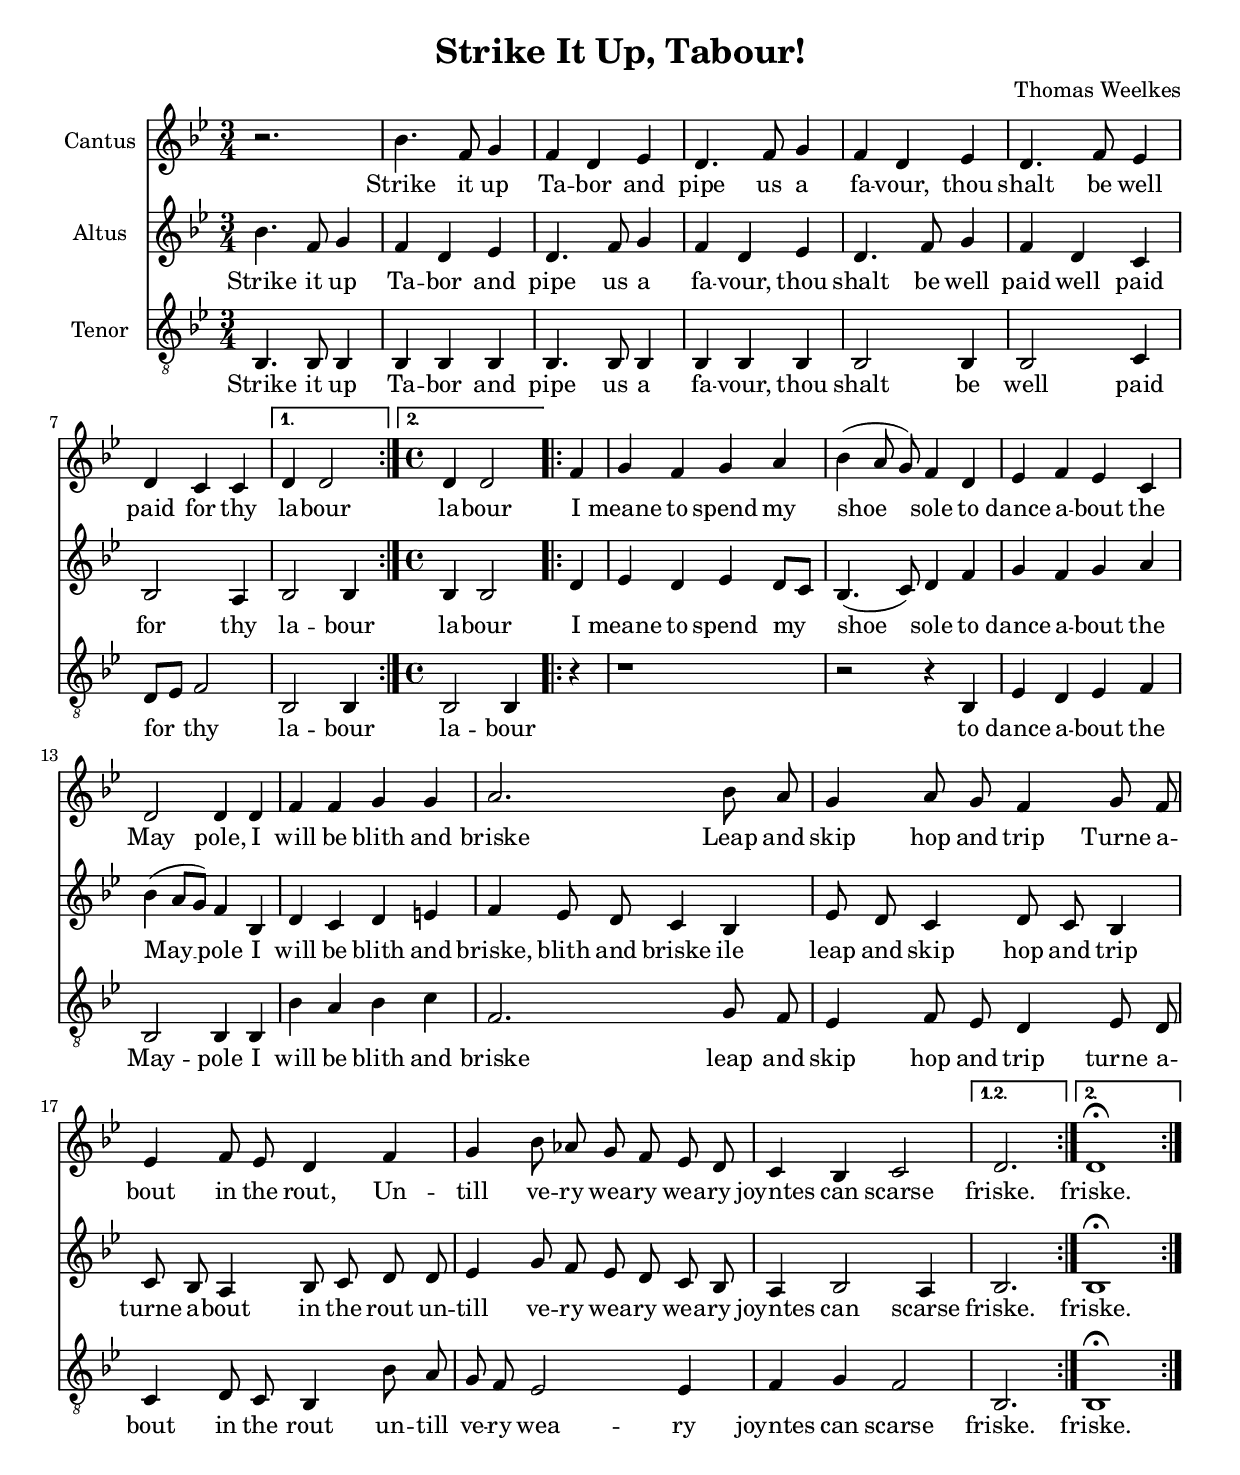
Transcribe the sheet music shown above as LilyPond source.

\version "2.24.1"
\include "english.ly"

#(set-global-staff-size 19)


\header {
  composer = "Thomas Weelkes"
  origin = "Ayeres or Phantasticke Spirites"
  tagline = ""
  title = "Strike It Up, Tabour!"
}

global = {
  \key f \major
  \time 3/4
  \autoBeamOff
  \dynamicUp
  \override NoteHead.style = #'baroque
}

sopranoVoice =  \relative c' {
\global
  \repeat volta 2 {
    \time 3/4 r2. | f'4. c8 d4 | c4 a bf | a4. c8 d4
    c4 a bf | a4. c8 bf4 | a4 g g
    \alternative { { a4 a2 } { \time 4/4 a4 a2 } }
  }

  \repeat volta 2 {
    c4 | d4 c d e | f4( e8 d) c4 a |
    bf4 c bf g a2 a4 a4
    | c c d d | e2. f8 e | d4 e8 d c4   d8 c |
    bf4 c8 bf a4 c4 | d f8 ef d c bf a | g4 f g2
    \alternative { { a2. } { a1^\fermata } }
  }

}

altoVoice = \relative c' {
  \global
  \repeat volta 2 {
  f'4. c8 d 4 | 
  c a bf | a4. c8 d4 |
  c4 a bf |
  a4. c8 d4 | 
  c4 a g | 
  f2 e4 
  \alternative { { f2 f4 } { \time 4/4 f4 f2 } }
  }
  
  \repeat volta 2{
    a4 bf a bf a8[ g] | f4.( g8) a4 c 
    d c d e |
    f( e8[ d]) c4 f, |
    a4 g a b |
    c4 bf8 a g4 f |
    bf8 a g4 a8 g f4 |
    g8 f  e4 f8 g a a |
    bf4 d8 c bf a g f |
    e4 f2 e4 
    \alternative { f2. } { f1\fermata }
  }
}

tenorVoice = \relative c {
  \global
  \clef "G_8"
  \repeat volta 2 {
    f4. f8 f4 | f4 f f | f4. f8 f4 | f4 f f | f2 f4 | f2 g4 |
    a8[ bf] c2
    \alternative { { f,2 f4 } { \time 4/4 f2 f4 } }
  } 
  \repeat volta 2 {
    r4 r1 r2 r4 f | 
    bf a bf c | 
    f,2 f4 f | f' e f g | c,2. d8 c |
    bf4 c8 bf a4 bf8 a | g4 a8 g f4 f'8 e d c bf2 bf4 | c4 d c2 
    \alternative { { f,2. } { f1\fermata } }
  }
  
}  
  
cantusLyrics = \lyricmode {
  \repeat volta 2 {
    Strike it up Ta -- bor and pipe us a fa -- vour, thou shalt be well paid for thy
    \alternative { { la -- bour } { \time 4/4 la -- bour } }
  }
  \repeat volta 2 {
    I meane to spend my shoe sole to dance a -- bout the May pole, I will be blith and briske
    Leap and skip hop and trip Turne a -- bout in the rout,
    Un -- till ve -- ry wea -- ry wea -- ry joyntes can scarse
    \alternative { { friske. } { friske. } }
  }
}

altusLyrics = \lyricmode {
  \repeat volta 2 {
    Strike it up Ta -- bor and pipe us a fa -- vour, thou shalt be well paid well paid for thy
    \alternative { { la -- bour } { \time 4/4 la -- bour } }
  }
  \repeat volta 2 {
    I meane to spend my shoe  sole to dance a -- bout the May __ pole
    I will be blith and briske, blith and briske
    ile leap and skip hop and trip turne a -- bout in the rout
    un -- till ve -- ry wea -- ry wea -- ry joyntes can scarse
    \alternative { { friske. } { friske. } }
    
  }

}

tenorLyrics = \lyricmode {
    \repeat volta 2 {
    Strike it up Ta -- bor and pipe us a fa -- vour, thou shalt be well paid for thy
    \alternative { { la -- bour } { \time 4/4 la -- bour } }
    
    \repeat volta 2 {
      to dance a -- bout the May -- pole I will be blith and briske
      leap and skip hop and trip
      turne a -- bout in the rout un -- till ve -- ry wea -- ry joyntes can scarse
      \alternative { { friske. } { friske. } }
     }
  }
}

\score {
  \transpose f' bf << {
  \new Staff \with {
    instrumentName = "Cantus"
    midiInstrument = "oboe"
  } { \sopranoVoice }
  \addlyrics { \cantusLyrics } }
  
  { \new Staff \with {
    instrumentName = "Altus"
    midiInstrument = "oboe"
  } { \altoVoice }
  \addlyrics { \altusLyrics } }
  
    { \new Staff \with {
    instrumentName = "Tenor"
    midiInstrument = "oboe"
  } { \tenorVoice }
  \addlyrics { \tenorLyrics } }
  >>
  \layout { }
  \midi {
    \tempo 4=180
  }
}
